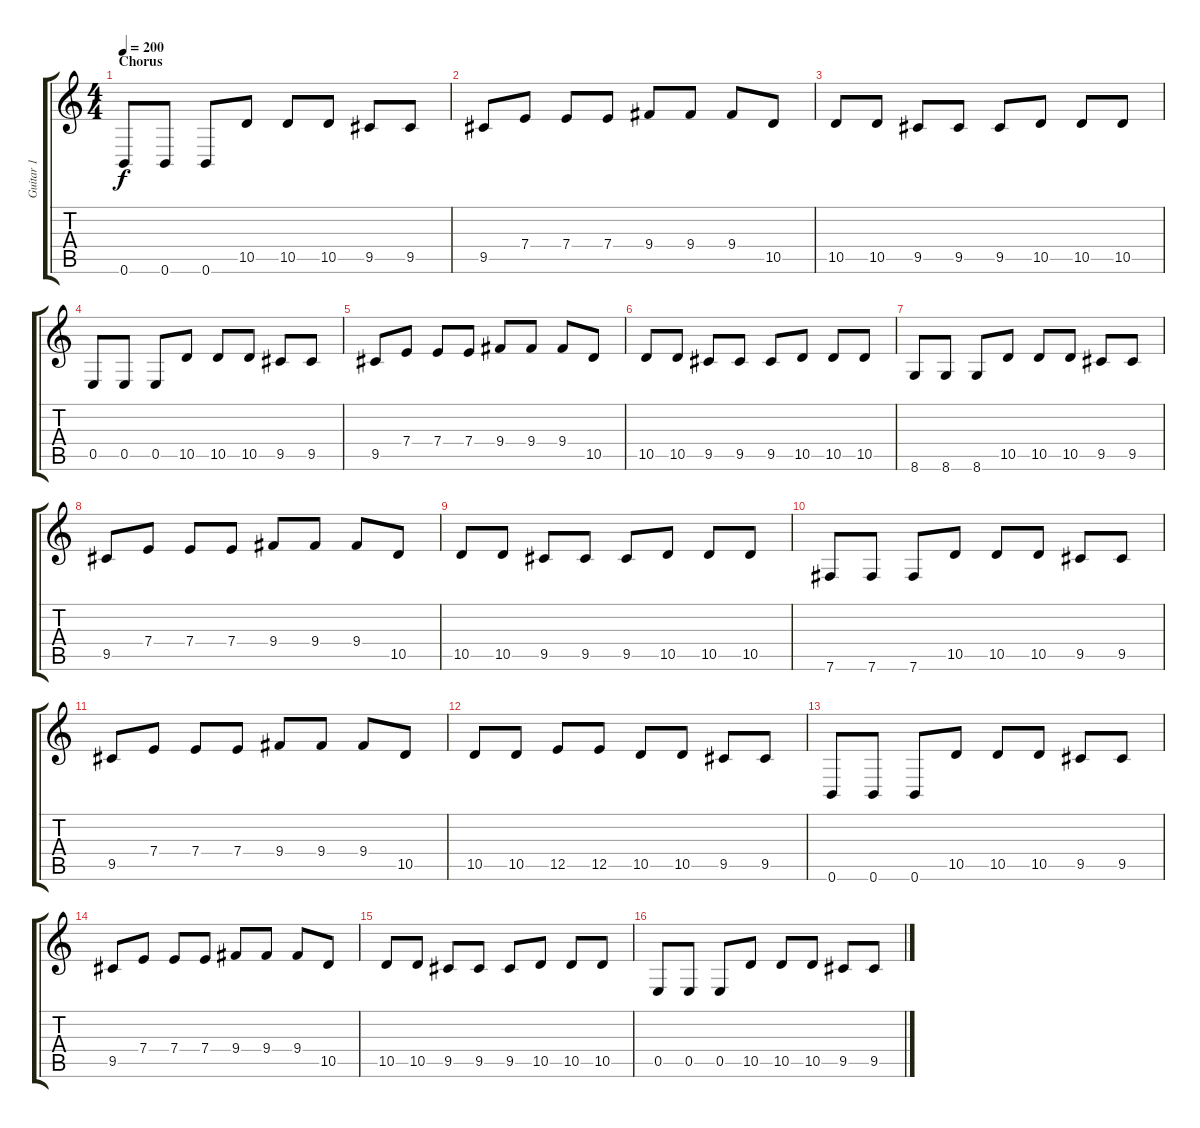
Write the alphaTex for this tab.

\track ("Guitar 1" "Guitar 1") {instrument distortionguitar}
\staff {score tabs}
\tuning (B3 Gb3 D3 A2 E2 B1) {hide}
\ts (4 4)
\section ("" "Chorus")
\tempo 200
\clef g2
\ks c
0.6.8{dy f} 0.6.8 0.6.8 10.5.8 10.5.8 10.5.8 9.5.8 9.5.8 |
9.5.8 7.4.8 7.4.8 7.4.8 9.4.8 9.4.8 9.4.8 10.5.8 |
10.5.8 10.5.8 9.5.8 9.5.8 9.5.8 10.5.8 10.5.8 10.5.8 |
0.5.8 0.5.8 0.5.8 10.5.8 10.5.8 10.5.8 9.5.8 9.5.8 |
9.5.8 7.4.8 7.4.8 7.4.8 9.4.8 9.4.8 9.4.8 10.5.8 |
10.5.8 10.5.8 9.5.8 9.5.8 9.5.8 10.5.8 10.5.8 10.5.8 |
8.6.8 8.6.8 8.6.8 10.5.8 10.5.8 10.5.8 9.5.8 9.5.8 |
9.5.8 7.4.8 7.4.8 7.4.8 9.4.8 9.4.8 9.4.8 10.5.8 |
10.5.8 10.5.8 9.5.8 9.5.8 9.5.8 10.5.8 10.5.8 10.5.8 |
7.6.8 7.6.8 7.6.8 10.5.8 10.5.8 10.5.8 9.5.8 9.5.8 |
9.5.8 7.4.8 7.4.8 7.4.8 9.4.8 9.4.8 9.4.8 10.5.8 |
10.5.8 10.5.8 12.5.8 12.5.8 10.5.8 10.5.8 9.5.8 9.5.8 |
0.6.8 0.6.8 0.6.8 10.5.8 10.5.8 10.5.8 9.5.8 9.5.8 |
9.5.8 7.4.8 7.4.8 7.4.8 9.4.8 9.4.8 9.4.8 10.5.8 |
10.5.8 10.5.8 9.5.8 9.5.8 9.5.8 10.5.8 10.5.8 10.5.8 |
0.5.8 0.5.8 0.5.8 10.5.8 10.5.8 10.5.8 9.5.8 9.5.8
